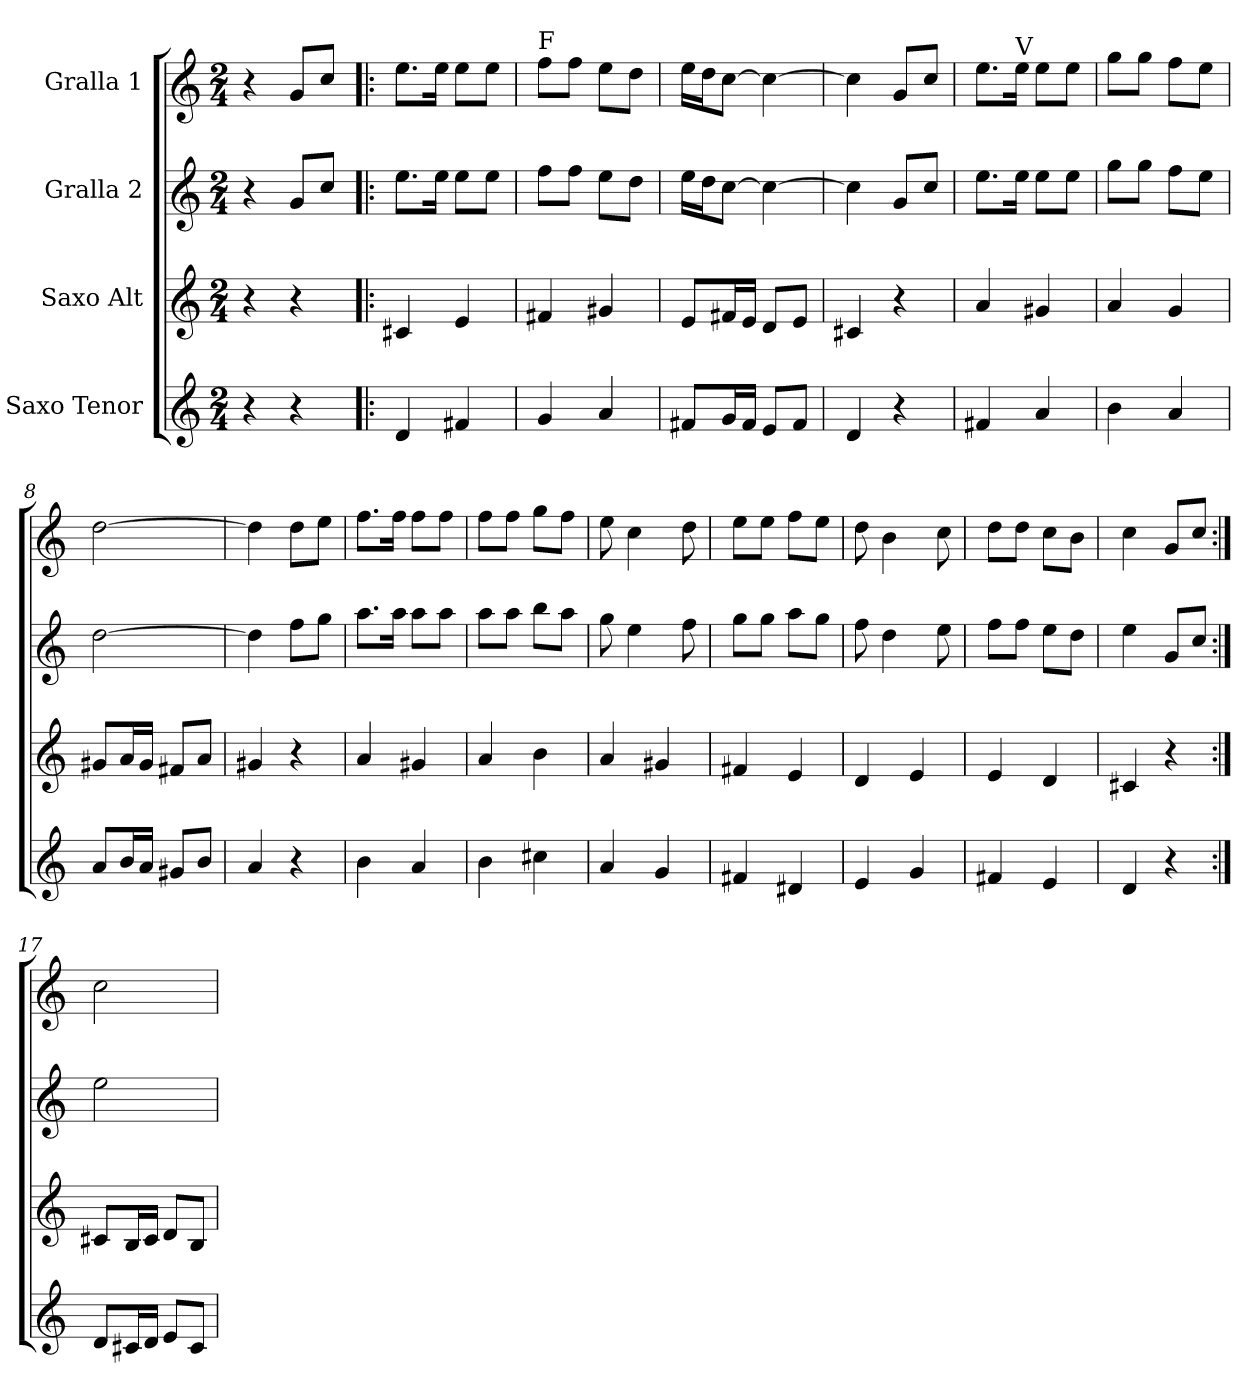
**kern	**kern	**kern	**kern
*part4	*part3	*part2	*part1
*staff4	*staff3	*staff2	*staff1
*I"Saxo Tenor	*I"Saxo Alt	*I"Gralla 2	*I"Gralla 1
*clefG2	*clefG2	*clefG2	*clefG2
*k[]	*k[]	*k[]	*k[]
*M2/4	*M2/4	*M2/4	*M2/4
=1	=1	=1	=1
4r	4r	4r	4r
4r	4r	8g/L	8g/L
.	.	8cc/J	8cc/J
=2!|:	=2!|:	=2!|:	=2!|:
4d	4c#	8.ee\L	8.ee\L
.	.	16ee\Jk	16ee\Jk
4f#	4e	8ee\L	8ee\L
.	.	8ee\J	8ee\J
=3	=3	=3	=3
!	!	!	!LO:TX:t=F
4g	4f#	8ff\L	8ff\L
.	.	8ff\J	8ff\J
4a	4g#	8ee\L	8ee\L
.	.	8dd\J	8dd\J
=4	=4	=4	=4
8f#/L	8e/L	16ee\LL	16ee\LL
.	.	16dd\J	16dd\J
16g/L	16f#/L	[8cc\J	[8cc\J
16f#/JJ	16e/JJ	.	.
8e/L	8d/L	4cc_	4cc_
8f#/J	8e/J	.	.
=5	=5	=5	=5
4d	4c#	4cc]	4cc]
4r	4r	8g/L	8g/L
.	.	8cc/J	8cc/J
=6	=6	=6	=6
4f#	4a	8.ee\L	8.ee\L
!	!	!	!LO:TX:t=V
.	.	16ee\Jk	16ee\Jk
4a	4g#	8ee\L	8ee\L
.	.	8ee\J	8ee\J
=7	=7	=7	=7
4b	4a	8gg\L	8gg\L
.	.	8gg\J	8gg\J
4a	4g	8ff\L	8ff\L
.	.	8ee\J	8ee\J
=8	=8	=8	=8
8a/L	8g#/L	[2dd	[2dd
16b/L	16a/L	.	.
16a/JJ	16g#/JJ	.	.
8g#/L	8f#/L	.	.
8b/J	8a/J	.	.
=9	=9	=9	=9
4a	4g#	4dd]	4dd]
4r	4r	8ff\L	8dd\L
.	.	8gg\J	8ee\J
=10	=10	=10	=10
4b	4a	8.aa\L	8.ff\L
.	.	16aa\Jk	16ff\Jk
4a	4g#	8aa\L	8ff\L
.	.	8aa\J	8ff\J
=11	=11	=11	=11
4b	4a	8aa\L	8ff\L
.	.	8aa\J	8ff\J
4cc#	4b	8bb\L	8gg\L
.	.	8aa\J	8ff\J
=12	=12	=12	=12
4a	4a	8gg	8ee
.	.	4ee	4cc
4g	4g#	.	.
.	.	8ff	8dd
=13	=13	=13	=13
4f#	4f#	8gg\L	8ee\L
.	.	8gg\J	8ee\J
4d#	4e	8aa\L	8ff\L
.	.	8gg\J	8ee\J
=14	=14	=14	=14
4e	4d	8ff	8dd
.	.	4dd	4b
4g	4e	.	.
.	.	8ee	8cc
=15	=15	=15	=15
4f#	4e	8ff\L	8dd\L
.	.	8ff\J	8dd\J
4e	4d	8ee\L	8cc\L
.	.	8dd\J	8b\J
=16	=16	=16	=16
4d	4c#	4ee	4cc
4r	4r	8g/L	8g/L
.	.	8cc/J	8cc/J
=17:|!	=17:|!	=17:|!	=17:|!
8d/L	8c#/L	2ee	2cc
16c#/L	16B/L	.	.
16d/JJ	16c#/JJ	.	.
8e/L	8d/L	.	.
8c#/J	8B/J	.	.
=	=	=	=
*-	*-	*-	*-
